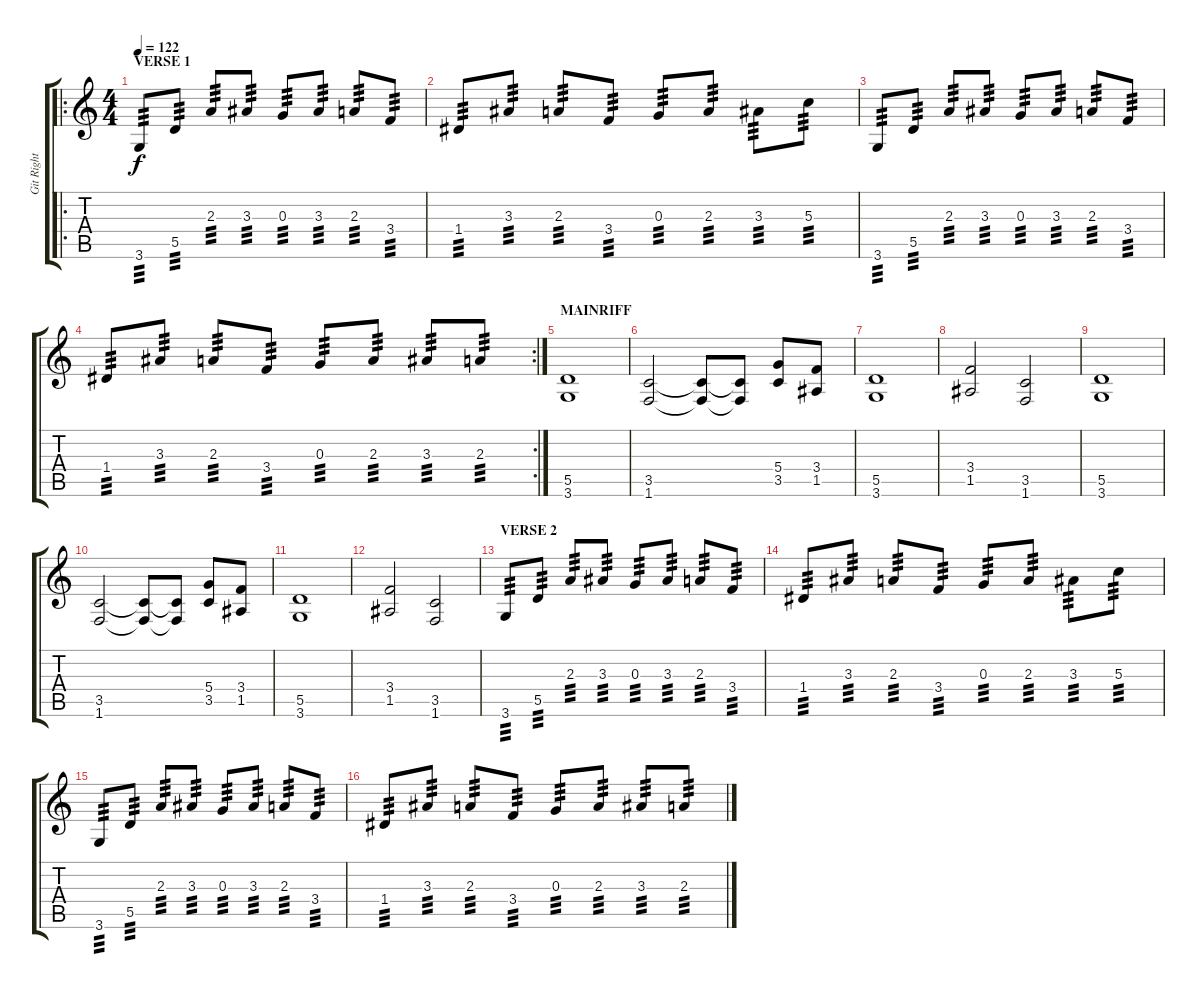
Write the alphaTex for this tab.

\track ("Git Right" "Git Right") {instrument distortionguitar}
\staff {score tabs}
\tuning (E4 B3 G3 D3 A2 E2) {hide}
\ro
\ts (4 4)
\section ("" "VERSE 1")
\tempo 122
\clef g2
\ks c
3.6.8{tp 3 dy f} 5.5.8{tp 3} 2.3.8{tp 3} 3.3.8{tp 3} 0.3.8{tp 3} 3.3.8{tp 3} 2.3.8{tp 3} 3.4.8{tp 3} |
1.4.8{tp 3} 3.3.8{tp 3} 2.3.8{tp 3} 3.4.8{tp 3} 0.3.8{tp 3} 2.3.8{tp 3} 3.3.8{tp 3} 5.3.8{tp 3} |
3.6.8{tp 3} 5.5.8{tp 3} 2.3.8{tp 3} 3.3.8{tp 3} 0.3.8{tp 3} 3.3.8{tp 3} 2.3.8{tp 3} 3.4.8{tp 3} |
\rc 2
1.4.8{tp 3} 3.3.8{tp 3} 2.3.8{tp 3} 3.4.8{tp 3} 0.3.8{tp 3} 2.3.8{tp 3} 3.3.8{tp 3} 2.3.8{tp 3} |
\section ("" "MAINRIFF")
(5.5 3.6).1 |
(3.5 1.6).2 (3.5{t} 1.6{t}).8 (3.5{t} 1.6{t}).8 (5.4 3.5).8 (3.4 1.5).8 |
(5.5 3.6).1 |
(3.4 1.5).2 (3.5 1.6).2 |
(5.5 3.6).1 |
(3.5 1.6).2 (3.5{t} 1.6{t}).8 (3.5{t} 1.6{t}).8 (5.4 3.5).8 (3.4 1.5).8 |
(5.5 3.6).1 |
(3.4 1.5).2 (3.5 1.6).2 |
\section ("" "VERSE 2")
3.6.8{tp 3} 5.5.8{tp 3} 2.3.8{tp 3} 3.3.8{tp 3} 0.3.8{tp 3} 3.3.8{tp 3} 2.3.8{tp 3} 3.4.8{tp 3} |
1.4.8{tp 3} 3.3.8{tp 3} 2.3.8{tp 3} 3.4.8{tp 3} 0.3.8{tp 3} 2.3.8{tp 3} 3.3.8{tp 3} 5.3.8{tp 3} |
3.6.8{tp 3} 5.5.8{tp 3} 2.3.8{tp 3} 3.3.8{tp 3} 0.3.8{tp 3} 3.3.8{tp 3} 2.3.8{tp 3} 3.4.8{tp 3} |
1.4.8{tp 3} 3.3.8{tp 3} 2.3.8{tp 3} 3.4.8{tp 3} 0.3.8{tp 3} 2.3.8{tp 3} 3.3.8{tp 3} 2.3.8{tp 3}
